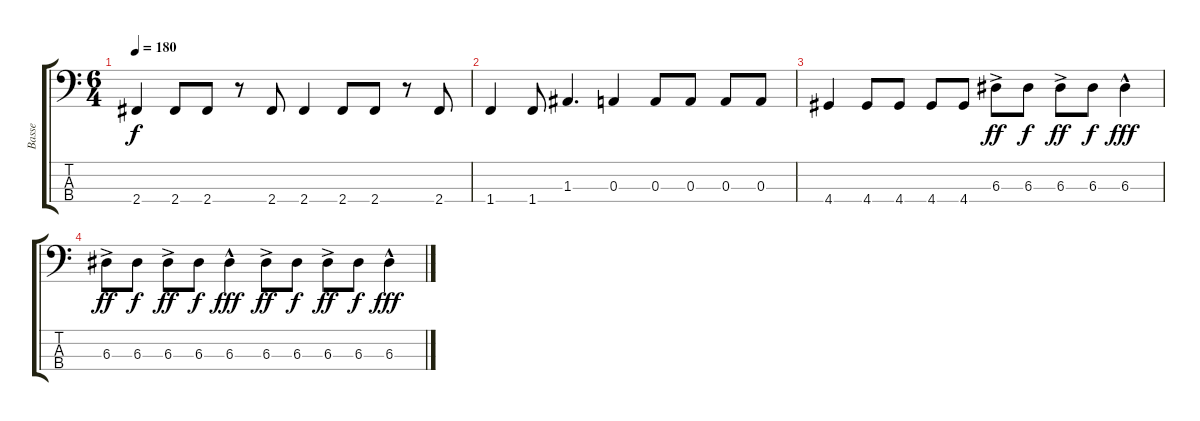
\track ("Basse" "Basse") {instrument electricbasspick}
\staff {score tabs}
\tuning (G2 D2 A1 E1) {hide}
\ts (6 4)
\tempo 180
\clef f4
\ks c
2.4.4{dy f} 2.4.8 2.4.8 r.8 2.4.8 2.4.4 2.4.8 2.4.8 r.8 2.4.8 |
1.4.4 1.4.8 1.3.4{d} 0.3.4 0.3.8 0.3.8 0.3.8 0.3.8 |
4.4.4 4.4.8 4.4.8 4.4.8 4.4.8 6.3{ac}.8{dy ff} 6.3.8{dy f} 6.3{ac}.8{dy ff} 6.3.8{dy f} 6.3{hac}.4{dy fff} |
6.3{ac}.8{dy ff} 6.3.8{dy f} 6.3{ac}.8{dy ff} 6.3.8{dy f} 6.3{hac}.4{dy fff} 6.3{ac}.8{dy ff} 6.3.8{dy f} 6.3{ac}.8{dy ff} 6.3.8{dy f} 6.3{hac}.4{dy fff}
